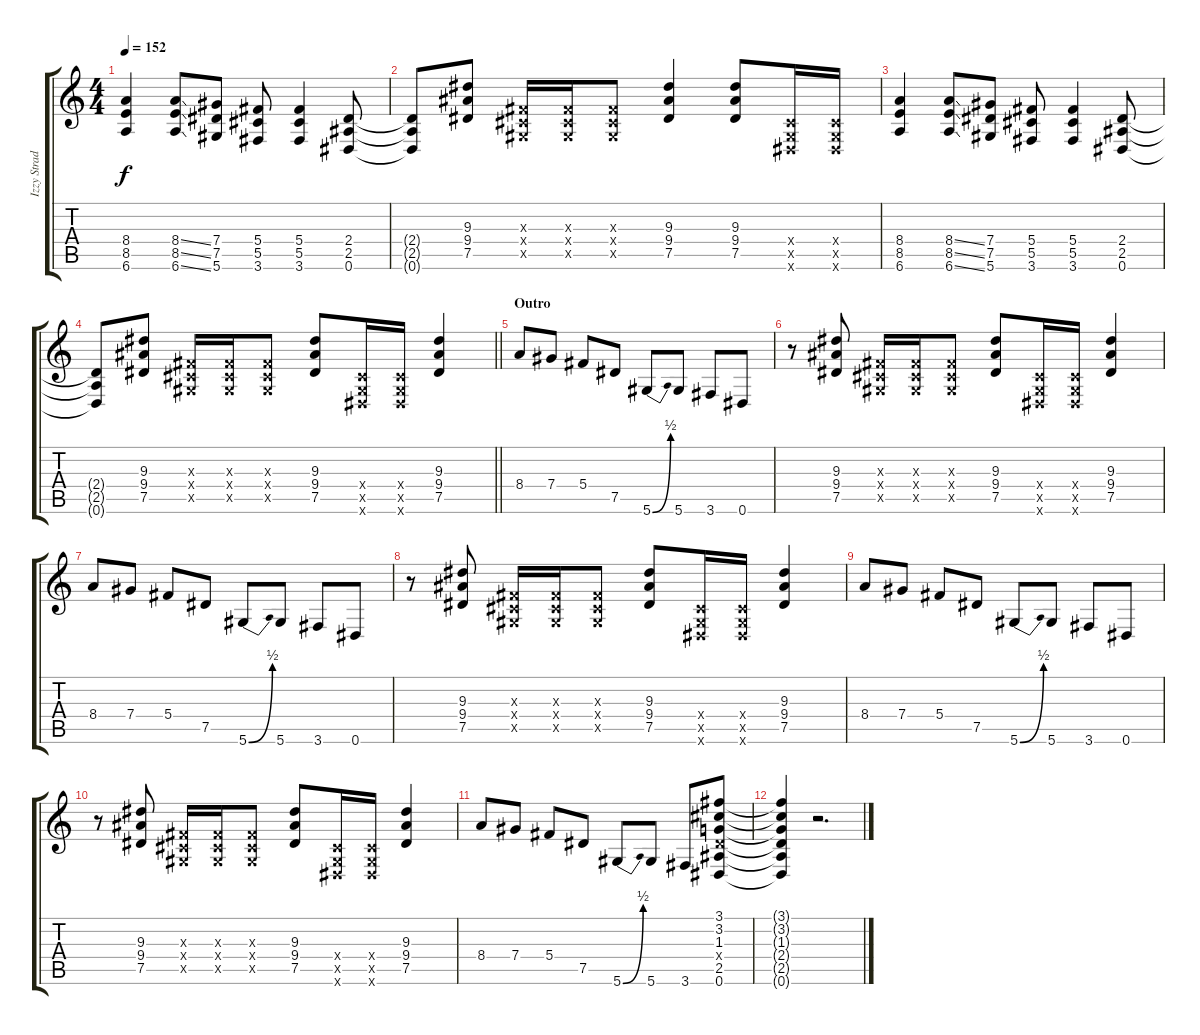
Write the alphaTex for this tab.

\track ("Izzy Stradlin" "Izzy Strad") {instrument distortionguitar}
\staff {score tabs}
\tuning (Eb4 Bb3 Gb3 Db3 Ab2 Eb2) {hide}
\ts (4 4)
\tempo 152
\clef g2
\ks c
(8.4 8.5 6.6).4{dy f} (8.4{ss} 8.5{ss} 6.6{ss}).8 (7.4 7.5 5.6).8 (5.4 5.5 3.6).8 (5.4 5.5 3.6).4 (2.4 2.5 0.6).8 |
(2.4{t} 2.5{t} 0.6{t}).8 (9.3 9.4 7.5).8 (0.3{x} 0.4{x} 0.5{x}).16 (0.3{x} 0.4{x} 0.5{x}).16 (0.3{x} 0.4{x} 0.5{x}).8 (9.3 9.4 7.5).4 (9.3 9.4 7.5).8 (0.4{x} 0.5{x} 0.6{x}).16 (0.4{x} 0.5{x} 0.6{x}).16 |
(8.4 8.5 6.6).4 (8.4{ss} 8.5{ss} 6.6{ss}).8 (7.4 7.5 5.6).8 (5.4 5.5 3.6).8 (5.4 5.5 3.6).4 (2.4 2.5 0.6).8 |
\barLineRight lightlight
(2.4{t} 2.5{t} 0.6{t}).8 (9.3 9.4 7.5).8 (0.3{x} 0.4{x} 0.5{x}).16 (0.3{x} 0.4{x} 0.5{x}).16 (0.3{x} 0.4{x} 0.5{x}).8 (9.3 9.4 7.5).8 (0.4{x} 0.5{x} 0.6{x}).16 (0.4{x} 0.5{x} 0.6{x}).16 (9.3 9.4 7.5).4 |
\section ("" "Outro")
8.4.8 7.4.8 5.4.8 7.5.8 5.6{be (bend 0 0 60 2)}.8 5.6.8 3.6.8 0.6.8 |
r.8 (9.3 9.4 7.5).8 (0.3{x} 0.4{x} 0.5{x}).16 (0.3{x} 0.4{x} 0.5{x}).16 (0.3{x} 0.4{x} 0.5{x}).8 (9.3 9.4 7.5).8 (0.4{x} 0.5{x} 0.6{x}).16 (0.4{x} 0.5{x} 0.6{x}).16 (9.3 9.4 7.5).4 |
8.4.8 7.4.8 5.4.8 7.5.8 5.6{be (bend 0 0 60 2)}.8 5.6.8 3.6.8 0.6.8 |
r.8 (9.3 9.4 7.5).8 (0.3{x} 0.4{x} 0.5{x}).16 (0.3{x} 0.4{x} 0.5{x}).16 (0.3{x} 0.4{x} 0.5{x}).8 (9.3 9.4 7.5).8 (0.4{x} 0.5{x} 0.6{x}).16 (0.4{x} 0.5{x} 0.6{x}).16 (9.3 9.4 7.5).4 |
8.4.8 7.4.8 5.4.8 7.5.8 5.6{be (bend 0 0 60 2)}.8 5.6.8 3.6.8 0.6.8 |
r.8 (9.3 9.4 7.5).8 (0.3{x} 0.4{x} 0.5{x}).16 (0.3{x} 0.4{x} 0.5{x}).16 (0.3{x} 0.4{x} 0.5{x}).8 (9.3 9.4 7.5).8 (0.4{x} 0.5{x} 0.6{x}).16 (0.4{x} 0.5{x} 0.6{x}).16 (9.3 9.4 7.5).4 |
8.4.8 7.4.8 5.4.8 7.5.8 5.6{be (bend 0 0 60 2)}.8 5.6.8 3.6.8 (3.1 3.2 1.3 2.4{x} 2.5 0.6).8 |
(3.1{t} 3.2{t} 1.3{t} 2.4{t} 2.5{t} 0.6{t}).4 r.2{d}
